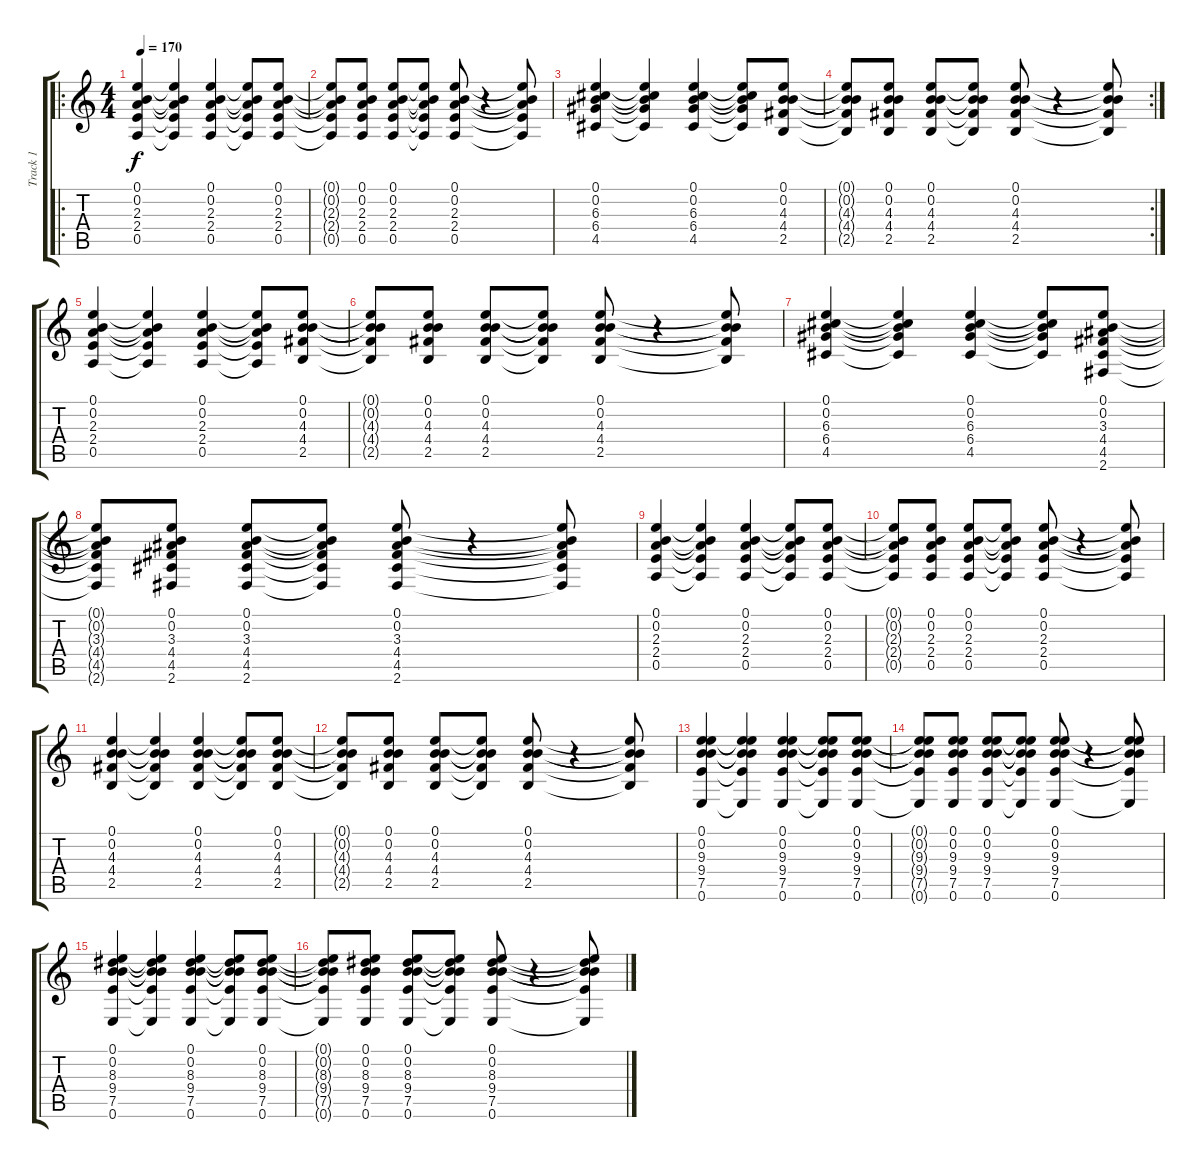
\track ("Track 1" "Track 1") {instrument acousticguitarsteel}
\staff {score tabs}
\tuning (E4 B3 G3 D3 A2 E2) {hide}
\ro
\ts (4 4)
\tempo 170
\clef g2
\ks c
(0.1 0.2 2.3 2.4 0.5).4{dy f} (0.1{t} 0.2{t} 2.3{t} 2.4{t} 0.5{t}).4 (0.1 0.2 2.3 2.4 0.5).4 (0.1{t} 0.2{t} 2.3{t} 2.4{t} 0.5{t}).8 (0.1 0.2 2.3 2.4 0.5).8 |
(0.1{t} 0.2{t} 2.3{t} 2.4{t} 0.5{t}).8 (0.1 0.2 2.3 2.4 0.5).8 (0.1 0.2 2.3 2.4 0.5).8 (0.1{t} 0.2{t} 2.3{t} 2.4{t} 0.5{t}).8 (0.1 0.2 2.3 2.4 0.5).8 r.4 (0.1{t} 0.2{t} 2.3{t} 2.4{t} 0.5{t}).8 |
(0.1 0.2 6.3 6.4 4.5).4 (0.1{t} 0.2{t} 6.3{t} 6.4{t} 4.5{t}).4 (0.1 0.2 6.3 6.4 4.5).4 (0.1{t} 0.2{t} 6.3{t} 6.4{t} 4.5{t}).8 (0.1 0.2 4.3 4.4 2.5).8 |
\rc 2
(0.1{t} 0.2{t} 4.3{t} 4.4{t} 2.5{t}).8 (0.1 0.2 4.3 4.4 2.5).8 (0.1 0.2 4.3 4.4 2.5).8 (0.1{t} 0.2{t} 4.3{t} 4.4{t} 2.5{t}).8 (0.1 0.2 4.3 4.4 2.5).8 r.4 (0.1{t} 0.2{t} 4.3{t} 4.4{t} 2.5{t}).8 |
(0.1 0.2 2.3 2.4 0.5).4 (0.1{t} 0.2{t} 2.3{t} 2.4{t} 0.5{t}).4 (0.1 0.2 2.3 2.4 0.5).4 (0.1{t} 0.2{t} 2.3{t} 2.4{t} 0.5{t}).8 (0.1 0.2 4.3 4.4 2.5).8 |
(0.1{t} 0.2{t} 4.3{t} 4.4{t} 2.5{t}).8 (0.1 0.2 4.3 4.4 2.5).8 (0.1 0.2 4.3 4.4 2.5).8 (0.1{t} 0.2{t} 4.3{t} 4.4{t} 2.5{t}).8 (0.1 0.2 4.3 4.4 2.5).8 r.4 (0.1{t} 0.2{t} 4.3{t} 4.4{t} 2.5{t}).8 |
(0.1 0.2 6.3 6.4 4.5).4 (0.1{t} 0.2{t} 6.3{t} 6.4{t} 4.5{t}).4 (0.1 0.2 6.3 6.4 4.5).4 (0.1{t} 0.2{t} 6.3{t} 6.4{t} 4.5{t}).8 (0.1 0.2 3.3 4.4 4.5 2.6).8 |
(0.1{t} 0.2{t} 3.3{t} 4.4{t} 4.5{t} 2.6{t}).8 (0.1 0.2 3.3 4.4 4.5 2.6).8 (0.1 0.2 3.3 4.4 4.5 2.6).8 (0.1{t} 0.2{t} 3.3{t} 4.4{t} 4.5{t} 2.6{t}).8 (0.1 0.2 3.3 4.4 4.5 2.6).8 r.4 (0.1{t} 0.2{t} 3.3{t} 4.4{t} 4.5{t} 2.6{t}).8 |
(0.1 0.2 2.3 2.4 0.5).4 (0.1{t} 0.2{t} 2.3{t} 2.4{t} 0.5{t}).4 (0.1 0.2 2.3 2.4 0.5).4 (0.1{t} 0.2{t} 2.3{t} 2.4{t} 0.5{t}).8 (0.1 0.2 2.3 2.4 0.5).8 |
(0.1{t} 0.2{t} 2.3{t} 2.4{t} 0.5{t}).8 (0.1 0.2 2.3 2.4 0.5).8 (0.1 0.2 2.3 2.4 0.5).8 (0.1{t} 0.2{t} 2.3{t} 2.4{t} 0.5{t}).8 (0.1 0.2 2.3 2.4 0.5).8 r.4 (0.1{t} 0.2{t} 2.3{t} 2.4{t} 0.5{t}).8 |
(0.1 0.2 4.3 4.4 2.5).4 (0.1{t} 0.2{t} 4.3{t} 4.4{t} 2.5{t}).4 (0.1 0.2 4.3 4.4 2.5).4 (0.1{t} 0.2{t} 4.3{t} 4.4{t} 2.5{t}).8 (0.1 0.2 4.3 4.4 2.5).8 |
(0.1{t} 0.2{t} 4.3{t} 4.4{t} 2.5{t}).8 (0.1 0.2 4.3 4.4 2.5).8 (0.1 0.2 4.3 4.4 2.5).8 (0.1{t} 0.2{t} 4.3{t} 4.4{t} 2.5{t}).8 (0.1 0.2 4.3 4.4 2.5).8 r.4 (0.1{t} 0.2{t} 4.3{t} 4.4{t} 2.5{t}).8 |
(0.1 0.2 9.3 9.4 7.5 0.6).4 (0.1{t} 0.2{t} 9.3{t} 9.4{t} 7.5{t} 0.6{t}).4 (0.1 0.2 9.3 9.4 7.5 0.6).4 (0.1{t} 0.2{t} 9.3{t} 9.4{t} 7.5{t} 0.6{t}).8 (0.1 0.2 9.3 9.4 7.5 0.6).8 |
(0.1{t} 0.2{t} 9.3{t} 9.4{t} 7.5{t} 0.6{t}).8 (0.1 0.2 9.3 9.4 7.5 0.6).8 (0.1 0.2 9.3 9.4 7.5 0.6).8 (0.1{t} 0.2{t} 9.3{t} 9.4{t} 7.5{t} 0.6{t}).8 (0.1 0.2 9.3 9.4 7.5 0.6).8 r.4 (0.1{t} 0.2{t} 9.3{t} 9.4{t} 7.5{t} 0.6{t}).8 |
(0.1 0.2 8.3 9.4 7.5 0.6).4 (0.1{t} 0.2{t} 8.3{t} 9.4{t} 7.5{t} 0.6{t}).4 (0.1 0.2 8.3 9.4 7.5 0.6).4 (0.1{t} 0.2{t} 8.3{t} 9.4{t} 7.5{t} 0.6{t}).8 (0.1 0.2 8.3 9.4 7.5 0.6).8 |
(0.1{t} 0.2{t} 8.3{t} 9.4{t} 7.5{t} 0.6{t}).8 (0.1 0.2 8.3 9.4 7.5 0.6).8 (0.1 0.2 8.3 9.4 7.5 0.6).8 (0.1{t} 0.2{t} 8.3{t} 9.4{t} 7.5{t} 0.6{t}).8 (0.1 0.2 8.3 9.4 7.5 0.6).8 r.4 (0.1{t} 0.2{t} 8.3{t} 9.4{t} 7.5{t} 0.6{t}).8
